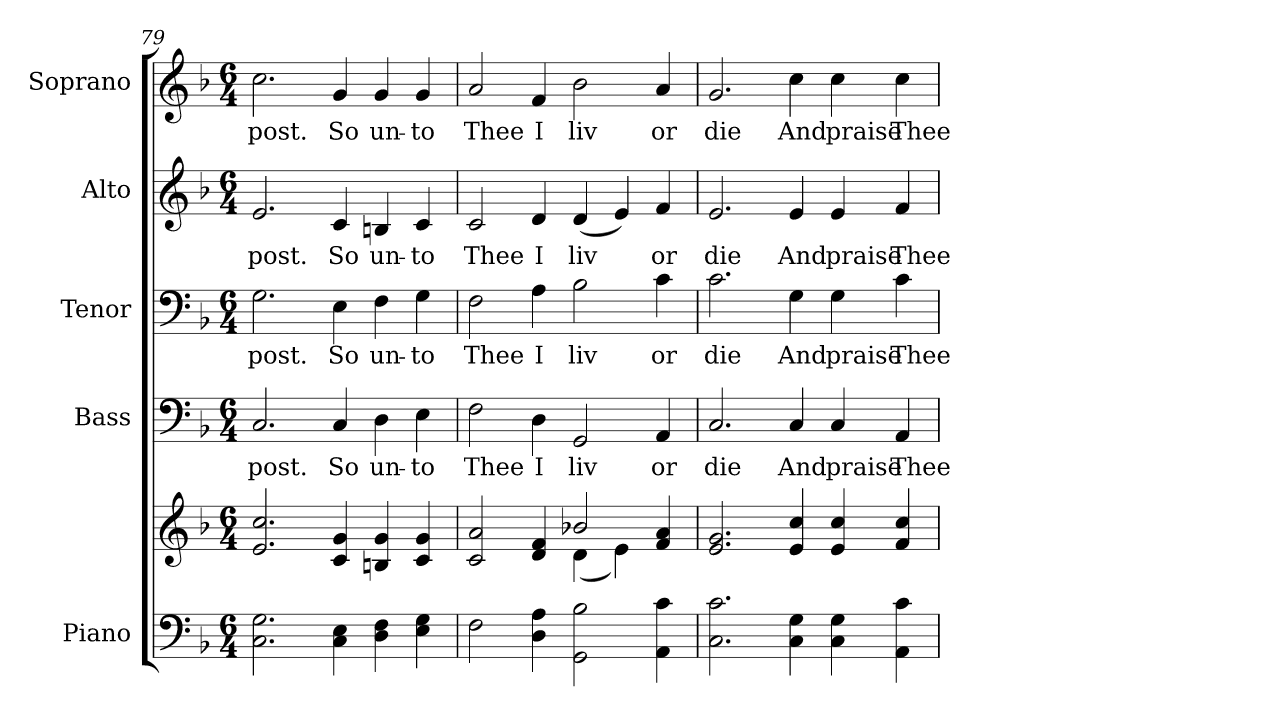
**kern	**kern	**kern	**text	**kern	**text	**kern	**text	**kern	**text
*part5	*part5	*part4	*part4	*part3	*part3	*part2	*part2	*part1	*part1
*staff6	*staff5	*staff4	*staff4	*staff3	*staff3	*staff2	*staff2	*staff1	*staff1
*I"Piano	*	*I"Bass	*	*I"Tenor	*	*I"Alto	*	*I"Soprano	*
*I'Pno.	*	*I'B.	*	*I'T.	*	*I'A.	*	*I'S.	*
!!LO:PB:g=z
*clefF4	*clefG2	*clefF4	*	*clefF4	*	*clefG2	*	*clefG2	*
*k[b-]	*k[b-]	*k[b-]	*	*k[b-]	*	*k[b-]	*	*k[b-]	*
*F:	*F:	*F:	*	*F:	*	*F:	*	*F:	*
*M6/4	*M6/4	*M6/4	*	*M6/4	*	*M6/4	*	*M6/4	*
=79	=79	=79	=79	=79	=79	=79	=79	=79	=79
!	!	!	!LO:LY:b:color=#000000	!	!	!	!	!	!
!	!	!	!	!	!LO:LY:b:color=#000000	!	!	!	!
!	!	!	!	!	!	!	!LO:LY:b:color=#000000	!	!
!	!	!	!	!	!	!	!	!	!LO:LY:b:color=#000000
2.Ci\ 2.Gi	2.ei/ 2.cci	2.Ci/	post.	2.Gi\	post.	2.ei/	post.	2.cci\	post.
!	!	!	!LO:LY:b:color=#000000	!	!	!	!	!	!
!	!	!	!	!	!LO:LY:b:color=#000000	!	!	!	!
!	!	!	!	!	!	!	!LO:LY:b:color=#000000	!	!
!	!	!	!	!	!	!	!	!	!LO:LY:b:color=#000000
4Ci\ 4Ei	4ci/ 4gi	4Ci/	So	4Ei\	So	4ci/	So	4gi/	So
!	!	!	!LO:LY:b:color=#000000	!	!	!	!	!	!
!	!	!	!	!	!LO:LY:b:color=#000000	!	!	!	!
!	!	!	!	!	!	!	!LO:LY:b:color=#000000	!	!
!	!	!	!	!	!	!	!	!	!LO:LY:b:color=#000000
4Di\ 4Fi	4Bni/ 4gi	4Di\	un-	4Fi\	un-	4Bni/	un-	4gi/	un-
!	!	!	!LO:LY:b:color=#000000	!	!	!	!	!	!
!	!	!	!	!	!LO:LY:b:color=#000000	!	!	!	!
!	!	!	!	!	!	!	!LO:LY:b:color=#000000	!	!
!	!	!	!	!	!	!	!	!	!LO:LY:b:color=#000000
4Ei\ 4Gi	4ci/ 4gi	4Ei\	-to	4Gi\	-to	4ci/	-to	4gi/	-to
=80	=80	=80	=80	=80	=80	=80	=80	=80	=80
*	*^	*	*	*	*	*	*	*	*
!	!	!	!	!LO:LY:b:color=#000000	!	!	!	!	!	!
!	!	!	!	!	!	!LO:LY:b:color=#000000	!	!	!	!
!	!	!	!	!	!	!	!	!LO:LY:b:color=#000000	!	!
!	!	!	!	!	!	!	!	!	!	!LO:LY:b:color=#000000
2Fi\	2ci/ 2ai	2.ryy	2Fi\	Thee	2Fi\	Thee	2ci/	Thee	2ai/	Thee
!	!	!	!	!LO:LY:b:color=#000000	!	!	!	!	!	!
!	!	!	!	!	!	!LO:LY:b:color=#000000	!	!	!	!
!	!	!	!	!	!	!	!	!LO:LY:b:color=#000000	!	!
!	!	!	!	!	!	!	!	!	!	!LO:LY:b:color=#000000
4Di\ 4Ai	4di/ 4fi	.	4Di\	I	4Ai\	I	4di/	I	4fi/	I
!	!	!	!	!LO:LY:b:color=#000000	!	!	!	!	!	!
!	!	!	!	!	!	!LO:LY:b:color=#000000	!	!	!	!
!	!	!	!	!	!	!	!	!LO:LY:b:color=#000000	!	!
!	!	!	!	!	!	!	!	!	!	!LO:LY:b:color=#000000
2GGi\ 2B-i	2b-Xi/	(4di\	2GGi/	liv	2B-i\	liv	(4di/	liv	2b-i\	liv
.	.	4ei\)	.	.	.	.	4ei/)	.	.	.
!	!	!	!	!LO:LY:b:color=#000000	!	!	!	!	!	!
!	!	!	!	!	!	!LO:LY:b:color=#000000	!	!	!	!
!	!	!	!	!	!	!	!	!LO:LY:b:color=#000000	!	!
!	!	!	!	!	!	!	!	!	!	!LO:LY:b:color=#000000
4AAi\ 4ci	4fi/ 4ai	4ryy	4AAi/	or	4ci\	or	4fi/	or	4ai/	or
*	*v	*v	*	*	*	*	*	*	*	*
!!LO:PB:g=z
=81	=81	=81	=81	=81	=81	=81	=81	=81	=81
*	*^	*	*	*	*	*	*	*	*
!	!	!	!	!LO:LY:b:color=#000000	!	!	!	!	!	!
*	*v	*v	*	*	*	*	*	*	*	*
*	*^	*	*	*	*	*	*	*	*
!	!	!	!	!	!	!LO:LY:b:color=#000000	!	!	!	!
*	*v	*v	*	*	*	*	*	*	*	*
*	*^	*	*	*	*	*	*	*	*
!	!	!	!	!	!	!	!	!LO:LY:b:color=#000000	!	!
*	*v	*v	*	*	*	*	*	*	*	*
*	*^	*	*	*	*	*	*	*	*
!	!	!	!	!	!	!	!	!	!	!LO:LY:b:color=#000000
*	*v	*v	*	*	*	*	*	*	*	*
2.Ci\ 2.ci	2.ei/ 2.gi	2.Ci/	die	2.ci\	die	2.ei/	die	2.gi/	die
!	!	!	!LO:LY:b:color=#000000	!	!	!	!	!	!
!	!	!	!	!	!LO:LY:b:color=#000000	!	!	!	!
!	!	!	!	!	!	!	!LO:LY:b:color=#000000	!	!
!	!	!	!	!	!	!	!	!	!LO:LY:b:color=#000000
4Ci\ 4Gi	4ei/ 4cci	4Ci/	And	4Gi\	And	4ei/	And	4cci\	And
!	!	!	!LO:LY:b:color=#000000	!	!	!	!	!	!
!	!	!	!	!	!LO:LY:b:color=#000000	!	!	!	!
!	!	!	!	!	!	!	!LO:LY:b:color=#000000	!	!
!	!	!	!	!	!	!	!	!	!LO:LY:b:color=#000000
4Ci\ 4Gi	4ei/ 4cci	4Ci/	praise	4Gi\	praise	4ei/	praise	4cci\	praise
!	!	!	!LO:LY:b:color=#000000	!	!	!	!	!	!
!	!	!	!	!	!LO:LY:b:color=#000000	!	!	!	!
!	!	!	!	!	!	!	!LO:LY:b:color=#000000	!	!
!	!	!	!	!	!	!	!	!	!LO:LY:b:color=#000000
4AAi\ 4ci	4fi/ 4cci	4AAi/	Thee	4ci\	Thee	4fi/	Thee	4cci\	Thee
=	=	=	=	=	=	=	=	=	=
*-	*-	*-	*-	*-	*-	*-	*-	*-	*-
